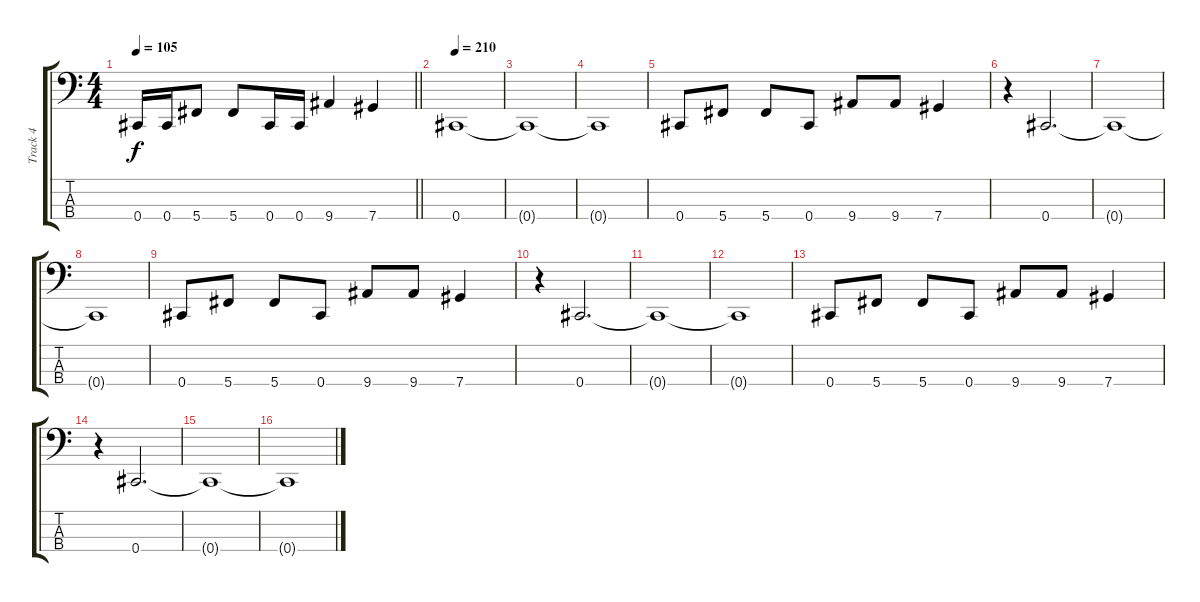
\track ("Track 4" "Track 4") {instrument electricbassfinger}
\staff {score tabs}
\tuning (Gb2 Db2 Ab1 Db1) {hide}
\ts (4 4)
\tempo 105
\clef f4
\barLineRight lightlight
\ks c
0.4.16{dy f} 0.4.16 5.4.8 5.4.8 0.4.16 0.4.16 9.4.4 7.4.4 |
\section ("" "")
\tempo 210
0.4.1 |
0.4{t}.1 |
0.4{t}.1 |
0.4.8 5.4.8 5.4.8 0.4.8 9.4.8 9.4.8 7.4.4 |
r.4 0.4.2{d} |
0.4{t}.1 |
0.4{t}.1 |
0.4.8 5.4.8 5.4.8 0.4.8 9.4.8 9.4.8 7.4.4 |
r.4 0.4.2{d} |
0.4{t}.1 |
0.4{t}.1 |
0.4.8 5.4.8 5.4.8 0.4.8 9.4.8 9.4.8 7.4.4 |
r.4 0.4.2{d} |
0.4{t}.1 |
0.4{t}.1
